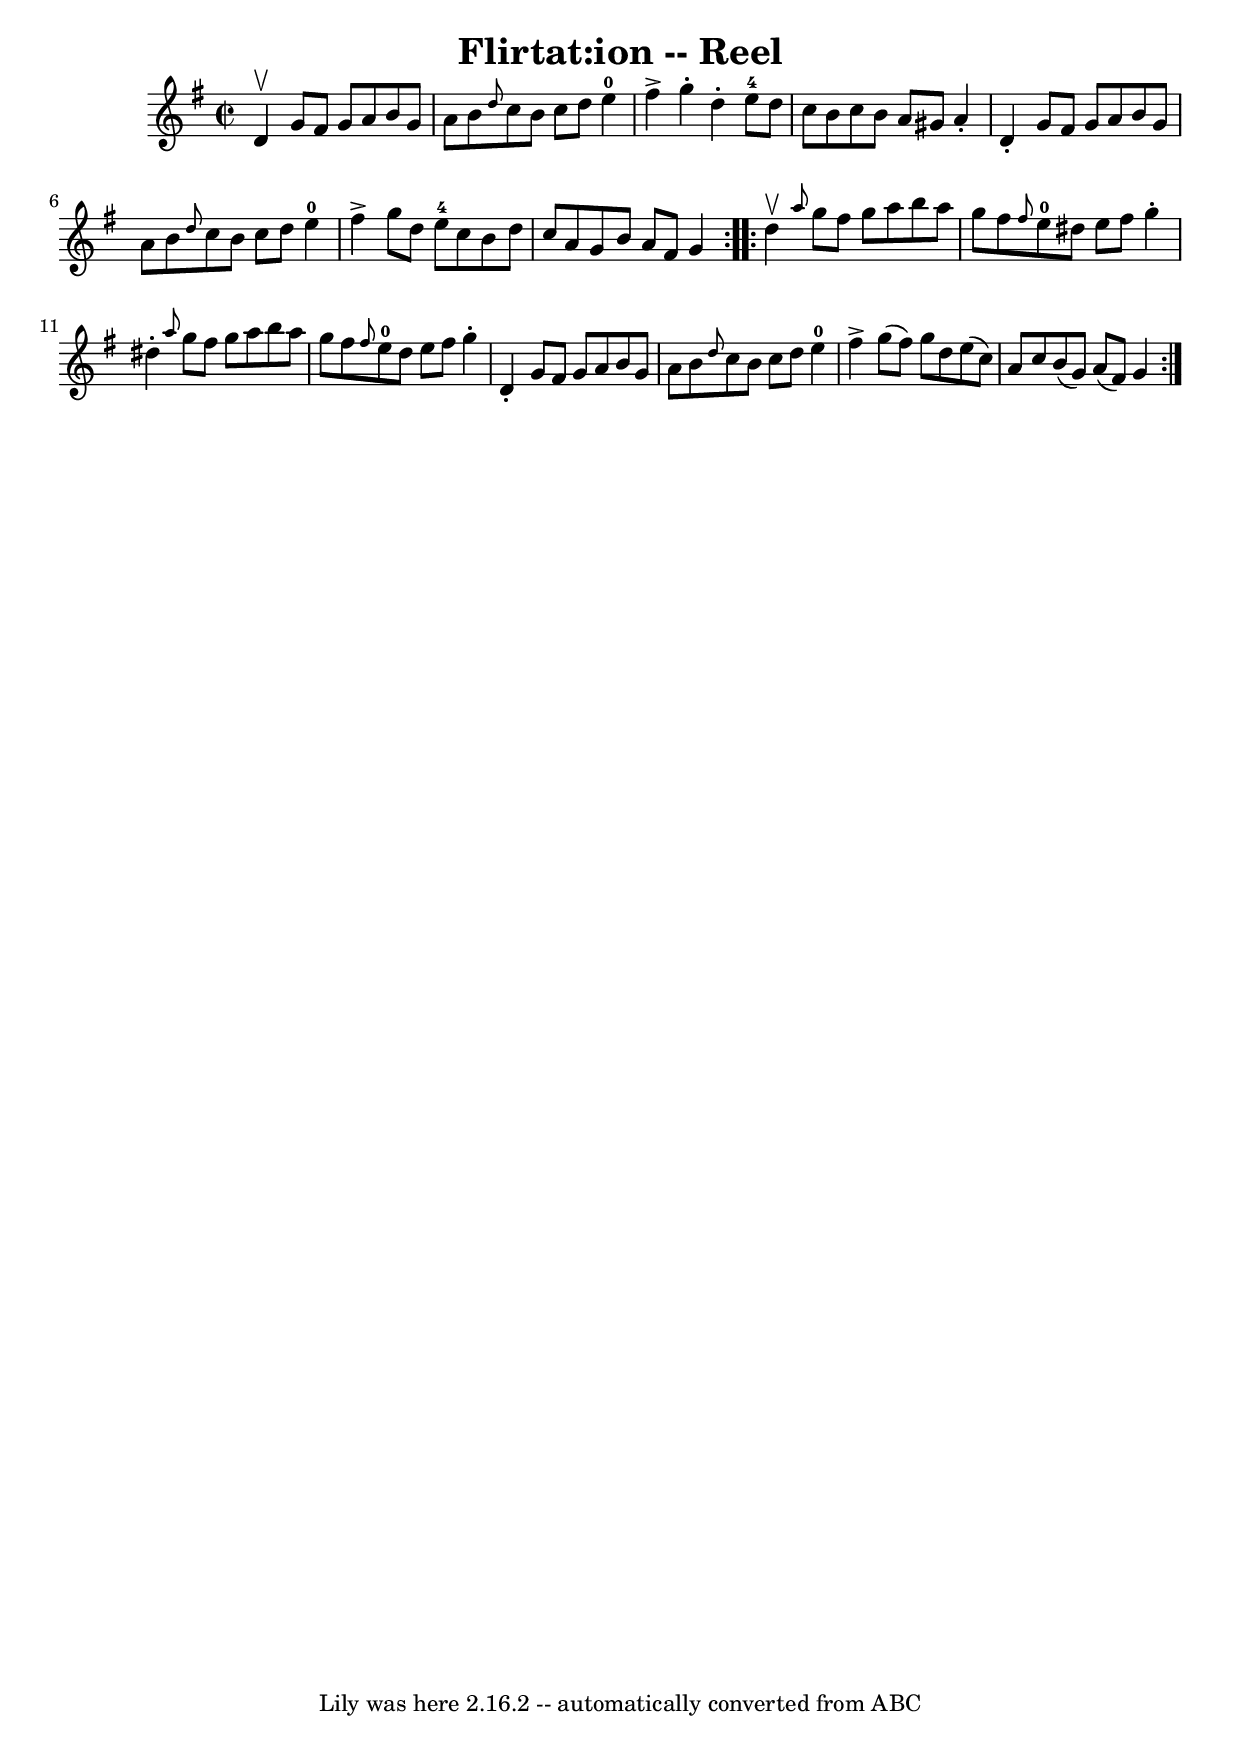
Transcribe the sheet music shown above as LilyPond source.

\version "2.16.2"
\include "Mammoth.ily"
\header {
  %% book = "Ryan's Mammoth Collection"
  crossRefNumber = "1"
  footnotes = "\\\\306"
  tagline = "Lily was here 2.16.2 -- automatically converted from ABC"
  title = "Flirtat:ion -- Reel"

}
voicedefault =  {



  \repeat volta 2 {

    \override Staff.TimeSignature #'style = #'C
    \time 2/2 
    \key g \major
    d'4^\upbow |
    g'8 fis'8 g'8 a'8  
    b'8 g'8 a'8 b'8    |
    \grace { d''8  
	   } c''8 b'8    
    c''8 d''8 e''4-0 fis''4^\accent   |
    g''4-. d''4-.    
    e''8-4 d''8 c''8 b'8    |
    c''8 b'8 a'8 gis'8    
    a'4-. d'4-.   |
    g'8 fis'8 g'8 a'8 b'8 g'8 a'8  
    b'8    |
    \grace { d''8  
	   } c''8 b'8 c''8 d''8 e''4-0 fis''4^\accent   |
    g''8 d''8 e''8-4 c''8 b'8    
    d''8 c''8 a'8    |
    g'8 b'8 a'8 fis'8 g'4    
  }     

  \repeat volta 2 {
    d''4^\upbow |
    \grace { a''8  
	   } g''8    
    fis''8 g''8 a''8 b''8 a''8 g''8 fis''8    |
    \grace {   
      fis''8  
    } e''8-0 dis''8 e''8 fis''8 g''4-. dis''4-.    |
    \grace { a''8  
	   } g''8 fis''8 g''8 a''8 b''8 a''8   
    g''8 fis''8    |
    \grace { fis''8  
	   } e''8-0 d''8 e''8  
    fis''8 g''4-. d'4-.   |
    g'8 fis'8 g'8 a'8 b'8   
    g'8 a'8 b'8    |
    \grace { d''8  
	   } c''8 b'8 c''8    
    d''8 e''4-0 fis''4^\accent   |
    g''8 (fis''8) g''8   
    d''8 e''8 (c''8) a'8 c''8    |
    b'8 (g'8) a'8 (
    fis'8) g'4    
  }   

}

\score{
  <<

    \context Staff="default"
    {
      \voicedefault 
      
    }

  >>
  \layout {
    
  }
  \midi {
  }

}
